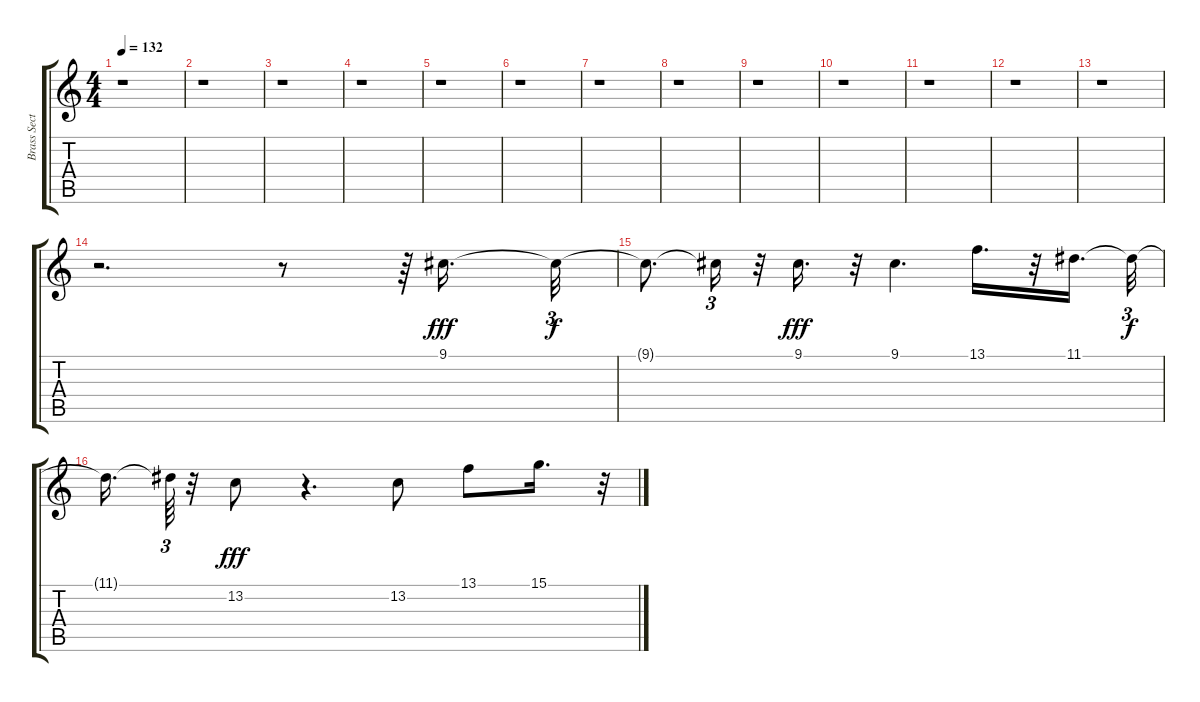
\track ("Brass Section" "Brass Sect") {instrument brasssection}
\staff {score tabs}
\tuning (E4 B3 G3 D3 A2 E2) {hide}
\ts (4 4)
\tempo 132
\clef g2
\ks c
r.1{dy f} |
r.1 |
r.1 |
r.1 |
r.1 |
r.1 |
r.1 |
r.1 |
r.1 |
r.1 |
r.1 |
r.1 |
r.1 |
r.2{d} r.8 r.64{tu (3 2)} 9.1.16{d dy fff} 9.1{t}.32{tu (3 2) dy f} |
9.1{t}.8{d} 9.1{t}.16{tu (3 2)} r.32 9.1.16{d dy fff} r.32 9.1.4{d} 13.1.16{d} r.32 11.1.16{d} 11.1{t}.32{tu (3 2) dy f} |
11.1{t}.16{d} 11.1{t}.64{tu (3 2)} r.32 13.2.8{dy fff} r.4{d} 13.2.8 13.1.8 15.1.16{d} r.32{tu (3 2)}
